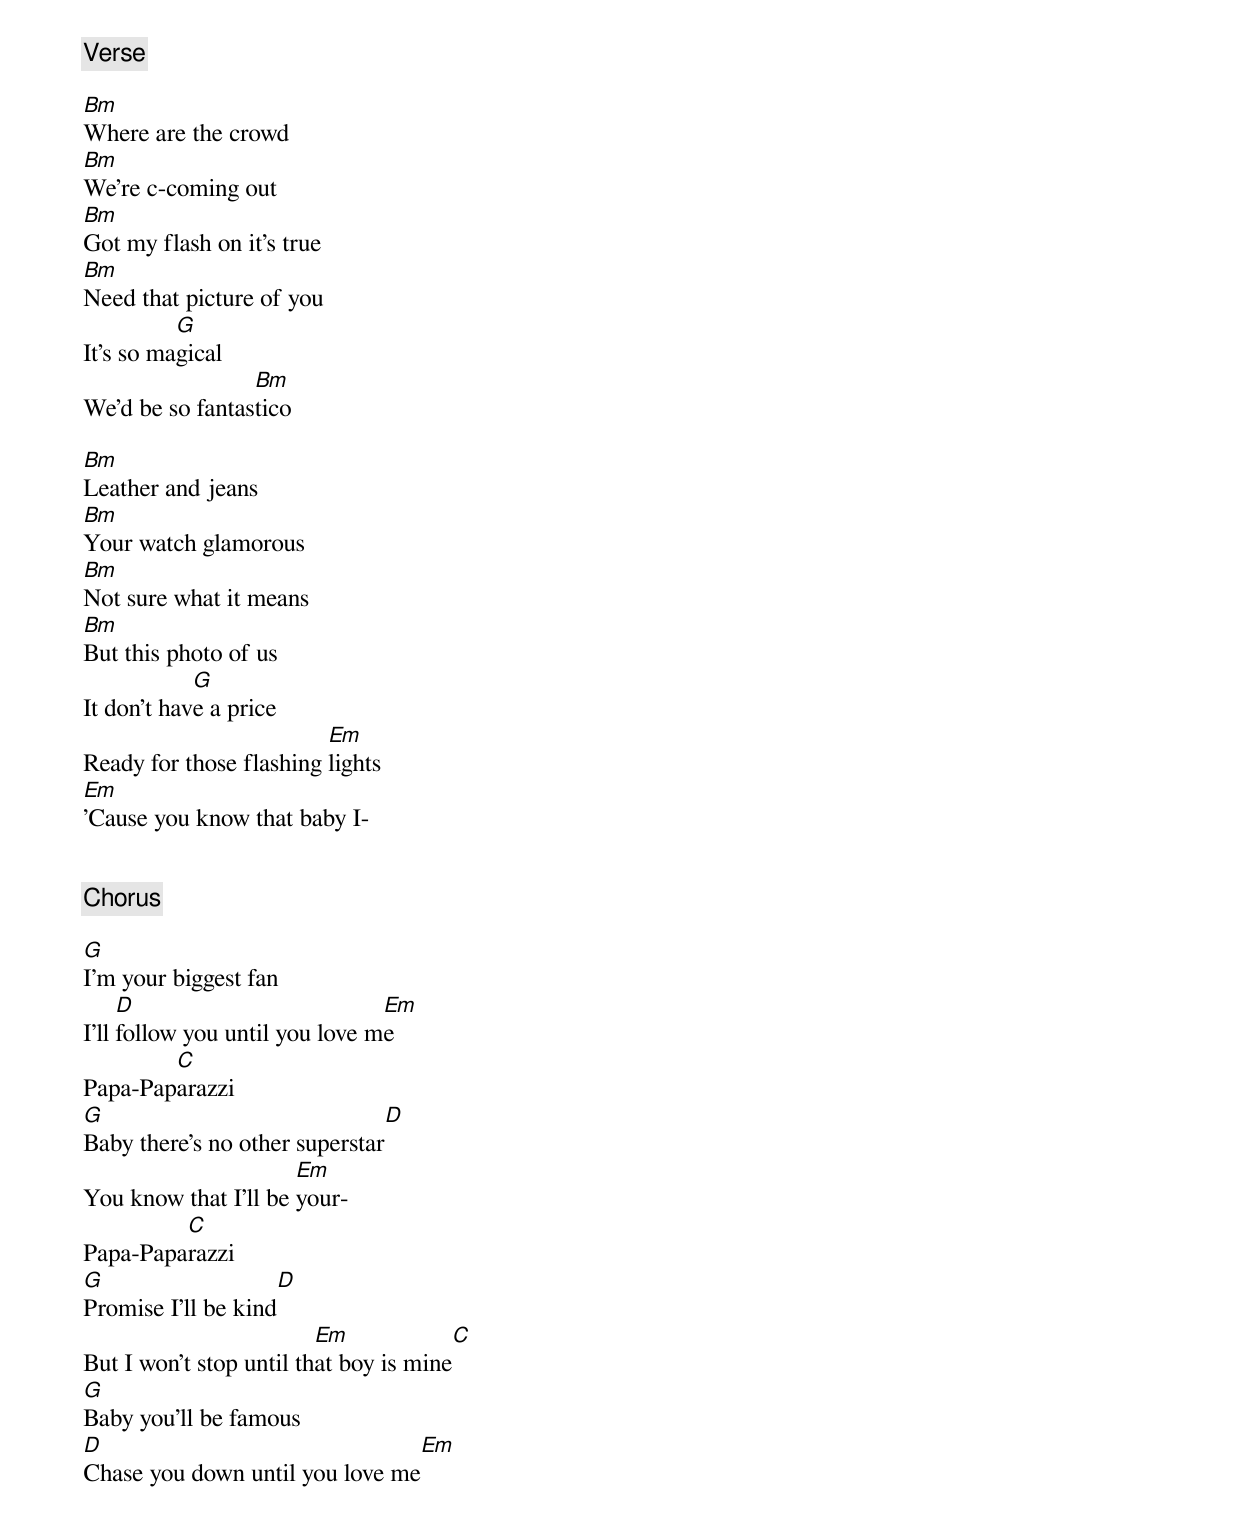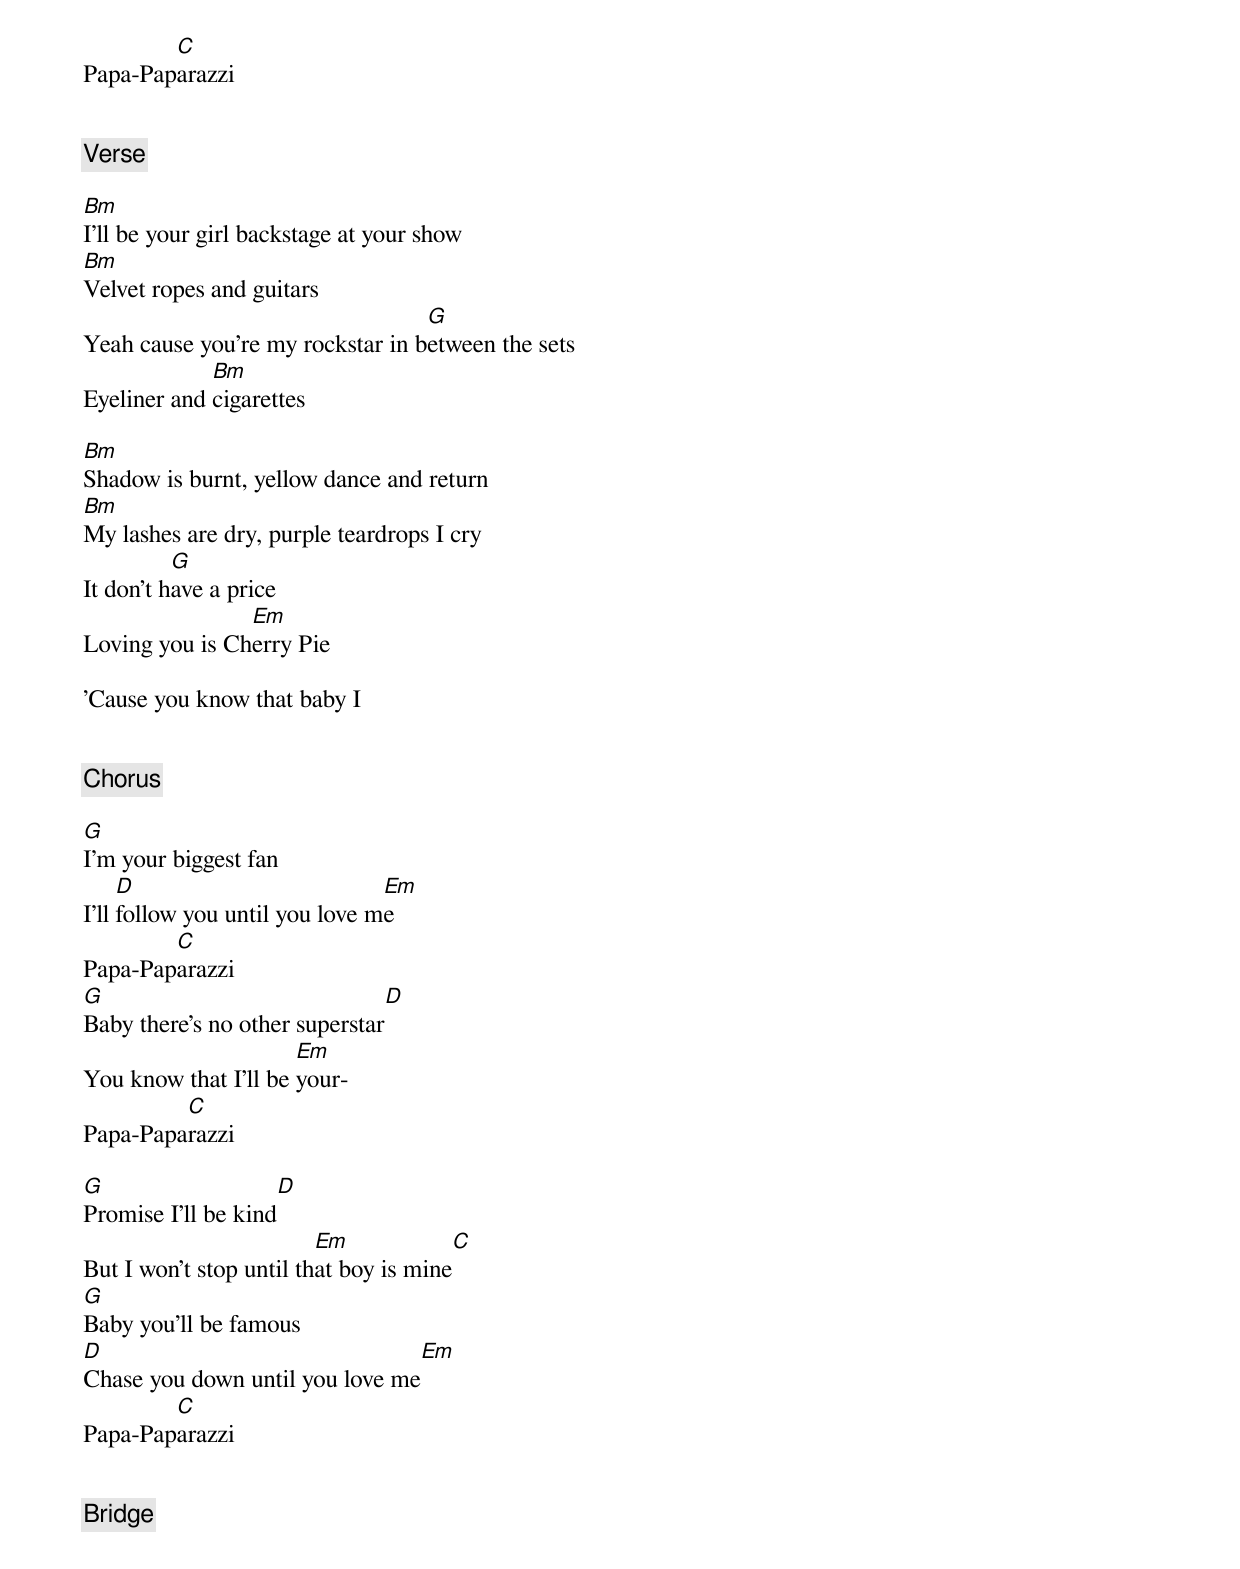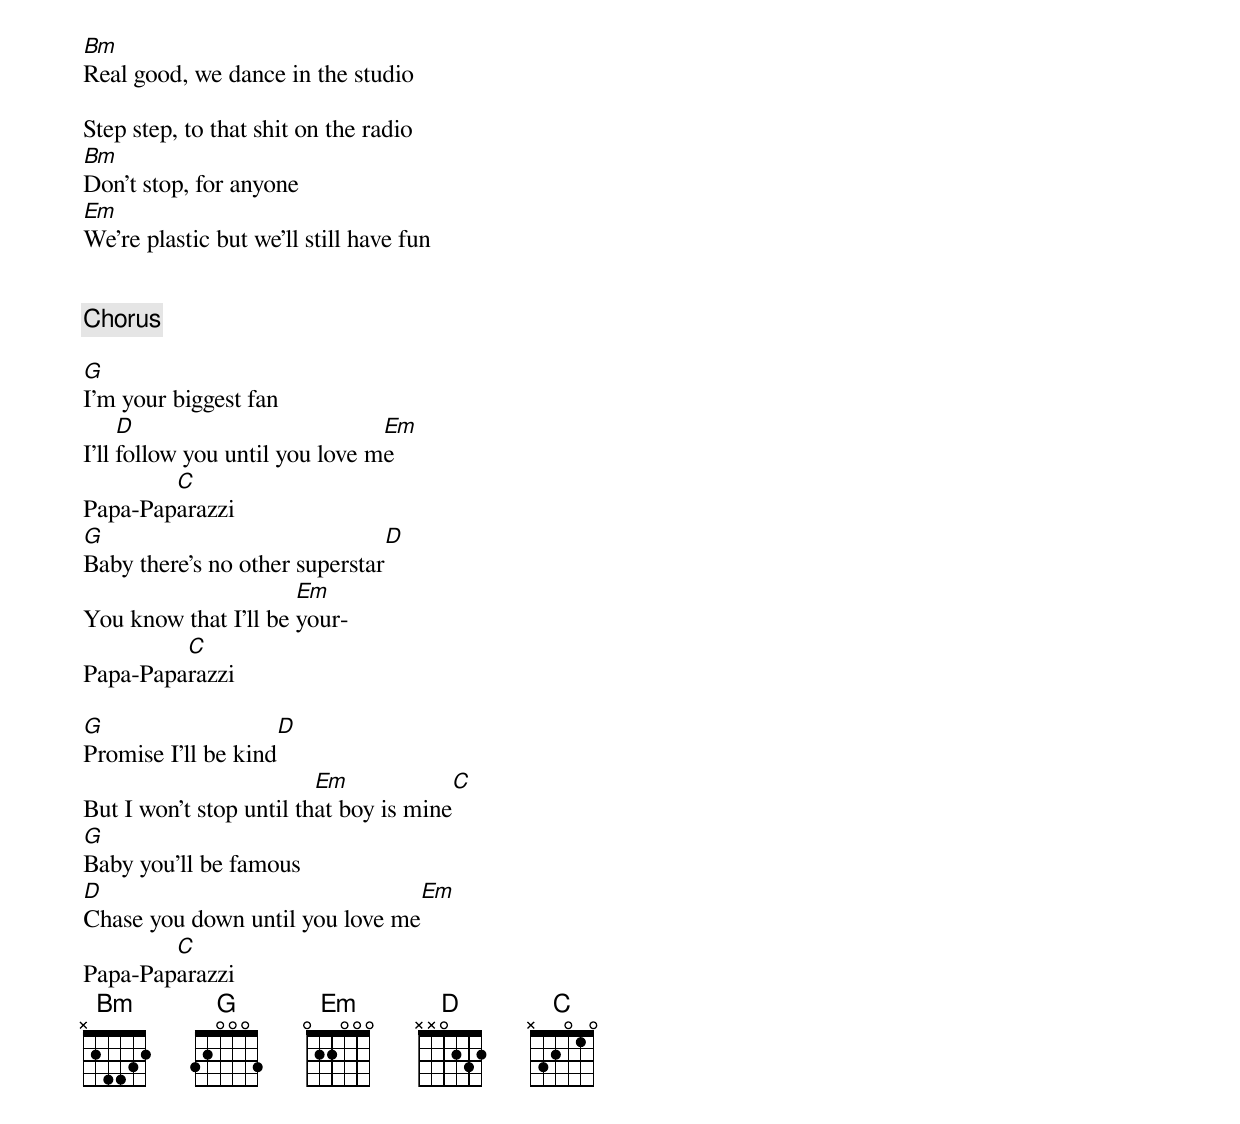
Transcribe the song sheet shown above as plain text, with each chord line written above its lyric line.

[Verse]

Bm
Where are the crowd
Bm
We're c-coming out
Bm
Got my flash on it's true
Bm
Need that picture of you
          G
It's so magical
                 Bm
We'd be so fantastico

Bm
Leather and jeans
Bm
Your watch glamorous
Bm
Not sure what it means
Bm
But this photo of us
            G
It don't have a price
                         Em
Ready for those flashing lights
Em
'Cause you know that baby I-


[Chorus]

G
I'm your biggest fan
     D                          Em
I'll follow you until you love me
        C
Papa-Paparazzi
G                              D
Baby there's no other superstar
                      Em
You know that I'll be your-
         C
Papa-Paparazzi
G                   D
Promise I'll be kind
                         Em                   C
But I won't stop until that boy is mine
G
Baby you'll be famous
D                                    Em
Chase you down until you love me
        C
Papa-Paparazzi


[Verse]

Bm
I'll be your girl backstage at your show
Bm
Velvet ropes and guitars
                                  G
Yeah cause you're my rockstar in between the sets
             Bm
Eyeliner and cigarettes

Bm
Shadow is burnt, yellow dance and return
Bm
My lashes are dry, purple teardrops I cry
          G
It don't have a price
                Em
Loving you is Cherry Pie

'Cause you know that baby I


[Chorus]

G
I'm your biggest fan
     D                          Em
I'll follow you until you love me
        C
Papa-Paparazzi
G                              D
Baby there's no other superstar
                      Em
You know that I'll be your-
         C
Papa-Paparazzi

G                   D
Promise I'll be kind
                         Em             C
But I won't stop until that boy is mine
G
Baby you'll be famous
D                                    Em
Chase you down until you love me
        C
Papa-Paparazzi


[Bridge]

Bm
Real good, we dance in the studio

Step step, to that shit on the radio
Bm
Don't stop, for anyone
Em
We’re plastic but we'll still have fun


[Chorus]

G
I'm your biggest fan
     D                          Em
I'll follow you until you love me
        C
Papa-Paparazzi
G                              D
Baby there's no other superstar
                      Em
You know that I'll be your-
         C
Papa-Paparazzi

G                   D
Promise I'll be kind
                         Em              C
But I won't stop until that boy is mine
G
Baby you'll be famous
D                                    Em
Chase you down until you love me
        C
Papa-Paparazzi
